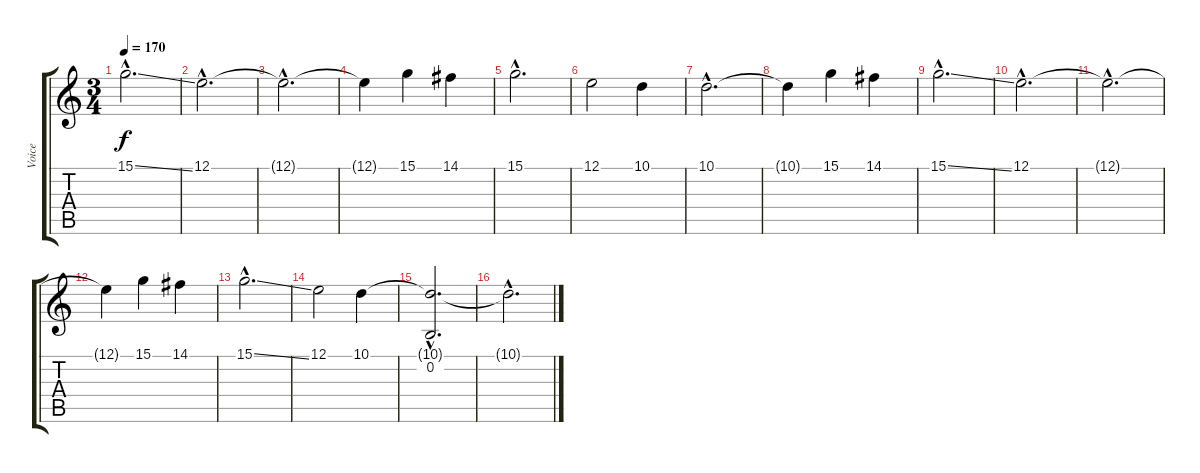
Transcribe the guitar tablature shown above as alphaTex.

\track ("Voice" "Voice") {instrument trumpet}
\staff {score tabs}
\tuning (E4 B3 G3 D3 A2 E2) {hide}
\ts (3 4)
\tempo 170
\clef g2
\ks c
15.1{ss hac}.2{d dy f} |
12.1{hac}.2{d} |
12.1{hac t}.2{d} |
12.1{t}.4 15.1.4 14.1.4 |
15.1{hac}.2{d} |
12.1.2 10.1.4 |
10.1{hac}.2{d} |
10.1{t}.4 15.1.4 14.1.4 |
15.1{ss hac}.2{d} |
12.1{hac}.2{d} |
12.1{hac t}.2{d} |
12.1{t}.4 15.1.4 14.1.4 |
15.1{ss hac}.2{d} |
12.1.2 10.1.4 |
(10.1{hac t} 0.2{hac}).2{d} |
10.1{hac t}.2{d}
